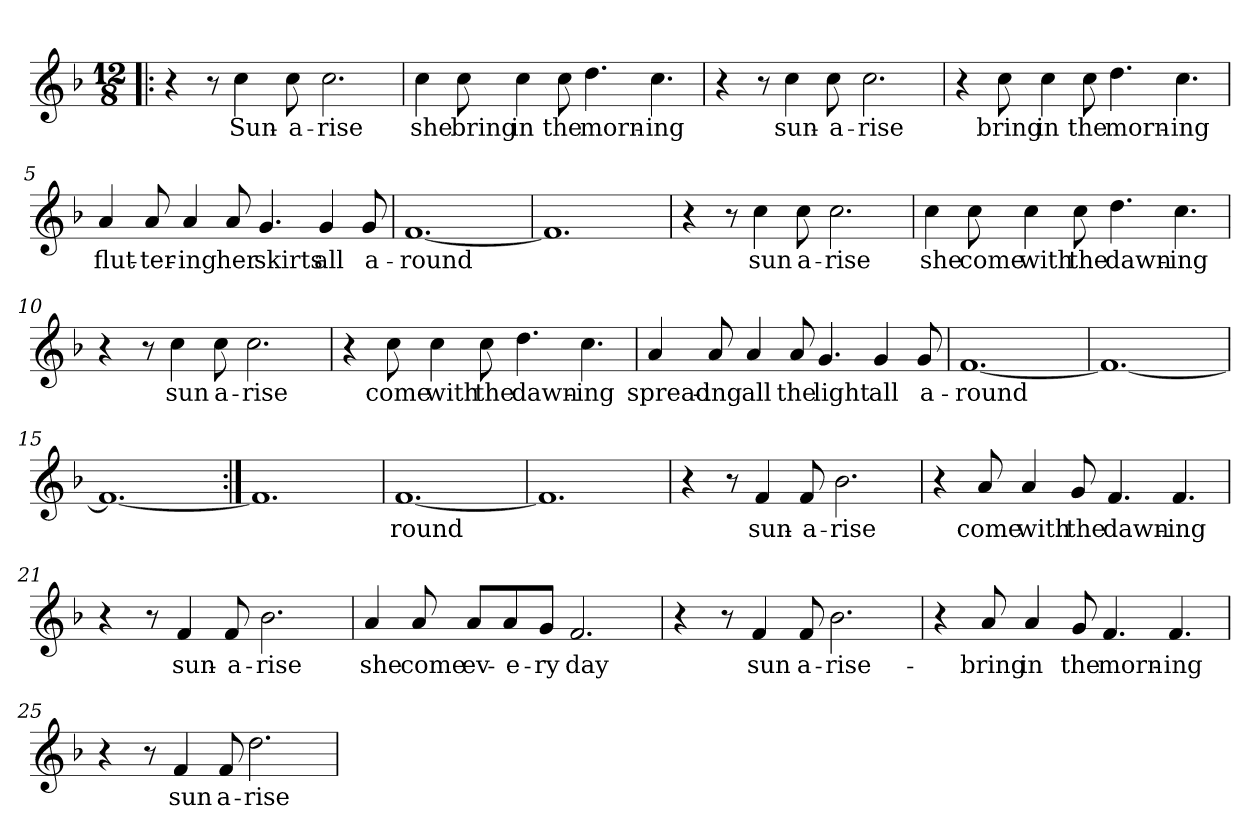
**kern	**text
*part1	*part1
*staff1	*staff1
*clefG2	*
*k[b-]	*
*F:	*
*M12/8	*
=1!|:	=1!|:
4r	.
8r	.
4cc\	Sun-
8cc\	-a-
2.cc\	-rise
=2	=2
4cc\	she
8cc\	bring
4cc\	in
8cc\	the
4.dd\	morn-
4.cc\	-ing
=3	=3
4r	.
8r	.
4cc\	sun-
8cc\	-a-
2.cc\	-rise
!!LO:LB:g=z
=4	=4
4r	.
8cc\	bring
4cc\	in
8cc\	the
4.dd\	morn-
4.cc\	-ing
=5	=5
4a/	flut-
8a/	-ter-
4a/	-ing
8a/	her
4.g/	skirts
4g/	all
8g/	a-
=6	=6
[1.f	-round
=7	=7
1.f]	.
!!LO:LB:g=z
=8	=8
4r	.
8r	.
4cc\	sun
8cc\	a-
2.cc\	-rise
=9	=9
4cc\	she
8cc\	come
4cc\	with
8cc\	the
4.dd\	dawn-
4.cc\	-ing
=10	=10
4r	.
8r	.
4cc\	sun
8cc\	a-
2.cc\	-rise
!!LO:LB:g=z
=11	=11
4r	.
8cc\	come
4cc\	with
8cc\	the
4.dd\	dawn-
4.cc\	-ing
=12	=12
4a/	spread-
8a/	-ing
4a/	all
8a/	the
4.g/	light
4g/	all
8g/	a-
=13	=13
[1.f	-round
=14	=14
1.f_	.
=15	=15
1.f_	.
!!LO:LB:g=z
=16:|!	=16:|!
1.f]	.
=17	=17
[1.f	round
=18	=18
1.f]	.
=19	=19
4r	.
8r	.
4f/	sun-
8f/	-a-
2.b-\	-rise
=20	=20
4r	.
8a/	come
4a/	with
8g/	the
4.f/	dawn-
4.f/	-ing
!!LO:LB:g=z
=21	=21
4r	.
8r	.
4f/	sun-
8f/	-a-
2.b-\	-rise
=22	=22
4a/	she
8a/	come
8a/L	ev-
8a/	-e-
8g/J	-ry
2.f/	day
=23	=23
4r	.
8r	.
4f/	sun
8f/	a-
2.b-\	-rise-
=24	=24
4r	.
8a/	bring
4a/	in
8g/	the
4.f/	morn-
4.f/	-ing
!!LO:LB:g=z
=25	=25
4r	.
8r	.
4f/	sun
8f/	-a-
2.dd\	-rise
=	=
*-	*-
